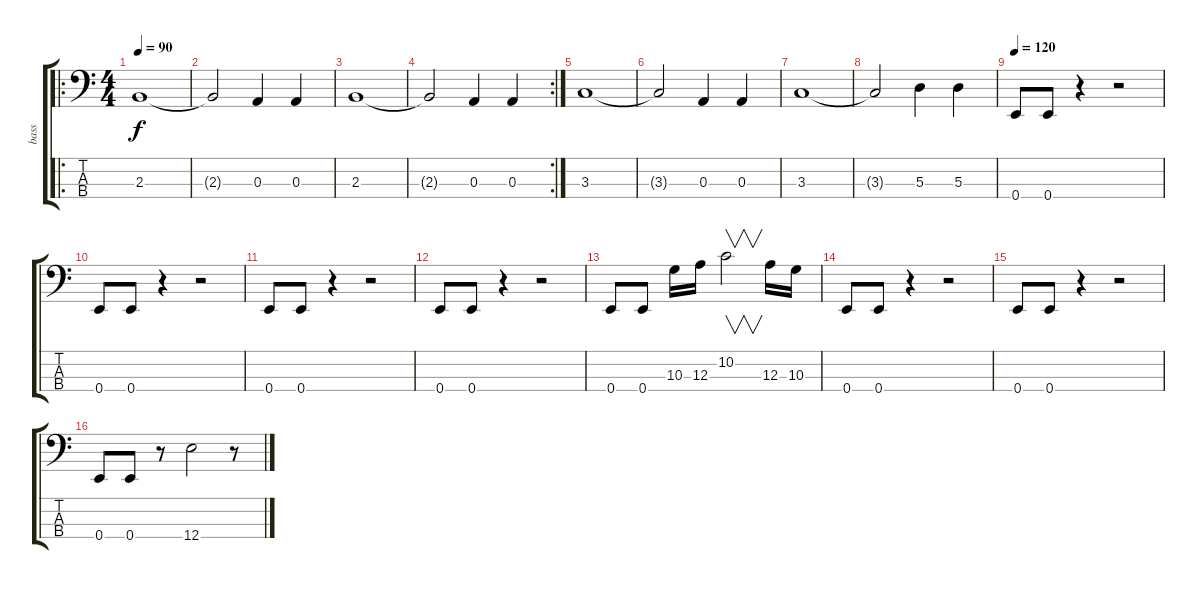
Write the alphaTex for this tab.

\track ("bass" "bass") {instrument electricbassfinger}
\staff {score tabs}
\tuning (G2 D2 A1 E1) {hide}
\ro
\ts (4 4)
\tempo 90
\clef f4
\ks c
2.3.1{dy f instrument electricbassfinger} |
2.3{t}.2 0.3.4 0.3.4 |
2.3.1 |
\rc 2
2.3{t}.2 0.3.4 0.3.4 |
3.3.1 |
3.3{t}.2 0.3.4 0.3.4 |
3.3.1 |
3.3{t}.2 5.3.4 5.3.4 |
\tempo 120
0.4.8 0.4.8 r.4 r.2 |
0.4.8 0.4.8 r.4 r.2 |
0.4.8 0.4.8 r.4 r.2 |
0.4.8 0.4.8 r.4 r.2 |
0.4.8 0.4.8 10.3.16 12.3.16 10.2.2{v} 12.3.16 10.3.16 |
0.4.8 0.4.8 r.4 r.2 |
0.4.8 0.4.8 r.4 r.2 |
0.4.8 0.4.8 r.8 12.4{ss}.2 r.8
